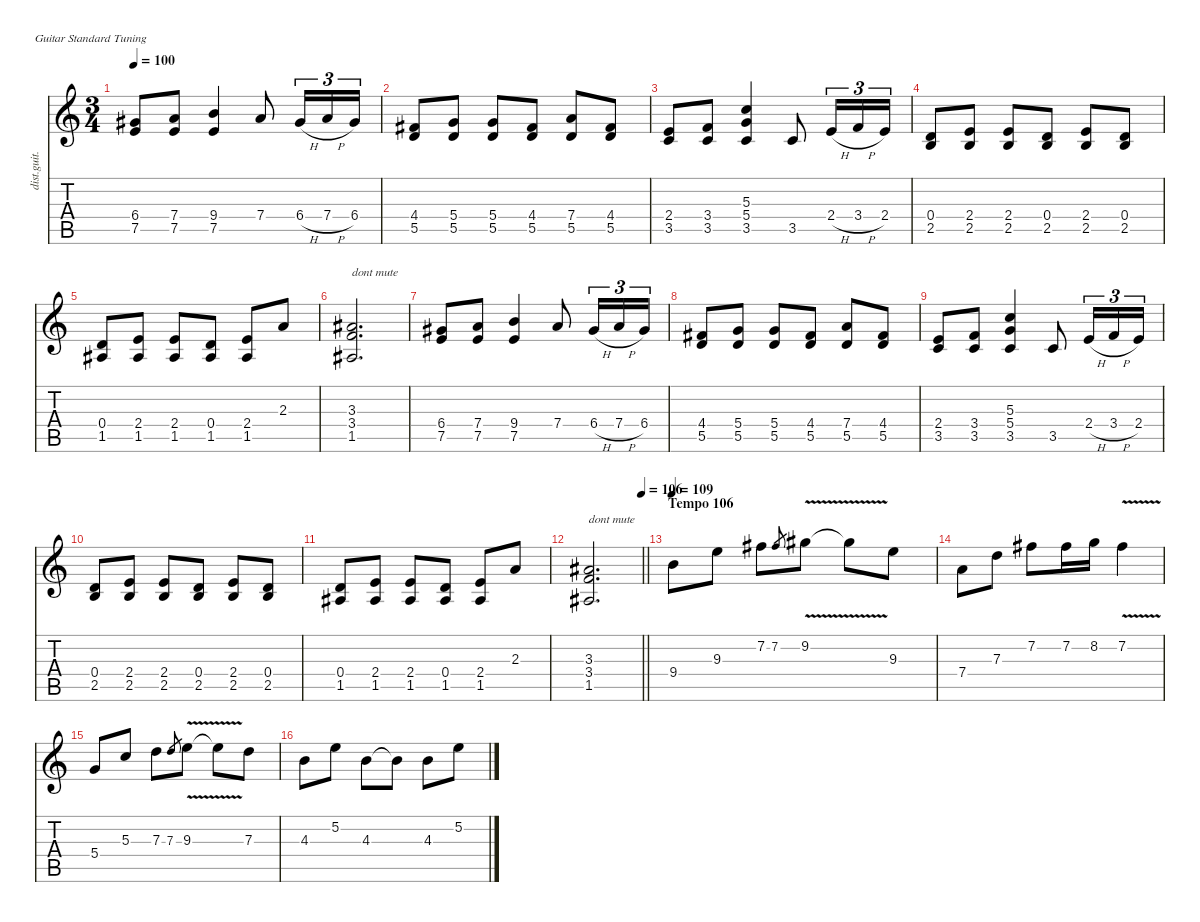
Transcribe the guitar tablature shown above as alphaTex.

\defaultSystemsLayout 4
\hideDynamics
\bracketExtendMode nobrackets
\otherSystemsTrackNameOrientation horizontal
\track ("Guitar VI Distortion" "dist.guit.") {instrument distortionguitar}
\staff {score tabs}
\tuning (E4 B3 G3 D3 A2 E2)
\ts (3 4)
\tempo 100
\clef g2
\ks c
(6.4{acc #} 7.5).8{dy f} (7.4 7.5).8 (9.4 7.5).4 7.4.8 6.4{h acc #}.16{tu (3 2)} 7.4{h}.16{tu (3 2)} 6.4{acc #}.16{tu (3 2)} |
(4.4{acc #} 5.5).8 (5.4 5.5).8 (5.4 5.5).8 (4.4{acc #} 5.5).8 (7.4 5.5).8 (4.4{acc #} 5.5).8 |
(2.4 3.5).8 (3.4 3.5).8 (5.3 5.4 3.5).4 3.5.8 2.4{h}.16{tu (3 2)} 3.4{h}.16{tu (3 2)} 2.4.16{tu (3 2)} |
(0.4 2.5).8 (2.4 2.5).8 (2.4 2.5).8 (0.4 2.5).8 (2.4 2.5).8 (0.4 2.5).8 |
(0.4 1.5{acc #}).8 (2.4 1.5{acc #}).8 (2.4 1.5{acc #}).8 (0.4 1.5{acc #}).8 (2.4 1.5{acc #}).8 2.3.8 |
(3.3{acc #} 3.4 1.5{acc #}).2{d txt "dont mute"} |
(6.4{acc #} 7.5).8 (7.4 7.5).8 (9.4 7.5).4 7.4.8 6.4{h acc #}.16{tu (3 2)} 7.4{h}.16{tu (3 2)} 6.4{acc #}.16{tu (3 2)} |
(4.4{acc #} 5.5).8 (5.4 5.5).8 (5.4 5.5).8 (4.4{acc #} 5.5).8 (7.4 5.5).8 (4.4{acc #} 5.5).8 |
(2.4 3.5).8 (3.4 3.5).8 (5.3 5.4 3.5).4 3.5.8 2.4{h}.16{tu (3 2)} 3.4{h}.16{tu (3 2)} 2.4.16{tu (3 2)} |
(0.4 2.5).8 (2.4 2.5).8 (2.4 2.5).8 (0.4 2.5).8 (2.4 2.5).8 (0.4 2.5).8 |
(0.4 1.5{acc #}).8 (2.4 1.5{acc #}).8 (2.4 1.5{acc #}).8 (0.4 1.5{acc #}).8 (2.4 1.5{acc #}).8 2.3.8 |
\tempo (106 1)
\barLineRight lightlight
(3.3{acc #} 3.4 1.5{acc #}).2{d txt "dont mute"} |
\section ("" "Tempo 106")
\tempo 109
9.4.8 9.3.8 7.2{acc #}.8 7.2{acc #}.8{gr dy mf} 9.2{v acc #}.8{dy f} 9.2{v t acc #}.8 9.3.8 |
7.4.8 7.3.8 7.2{acc #}.8 7.2{acc #}.16 8.2.16 7.2{v acc #}.4 |
5.4.8 5.3.8 7.3.8 7.3.8{gr dy mf} 9.3{v}.8{dy f} 9.3{v t}.8 7.3.8 |
4.3.8 5.2.8 4.3.8 4.3{t}.8 4.3.8 5.2.8
